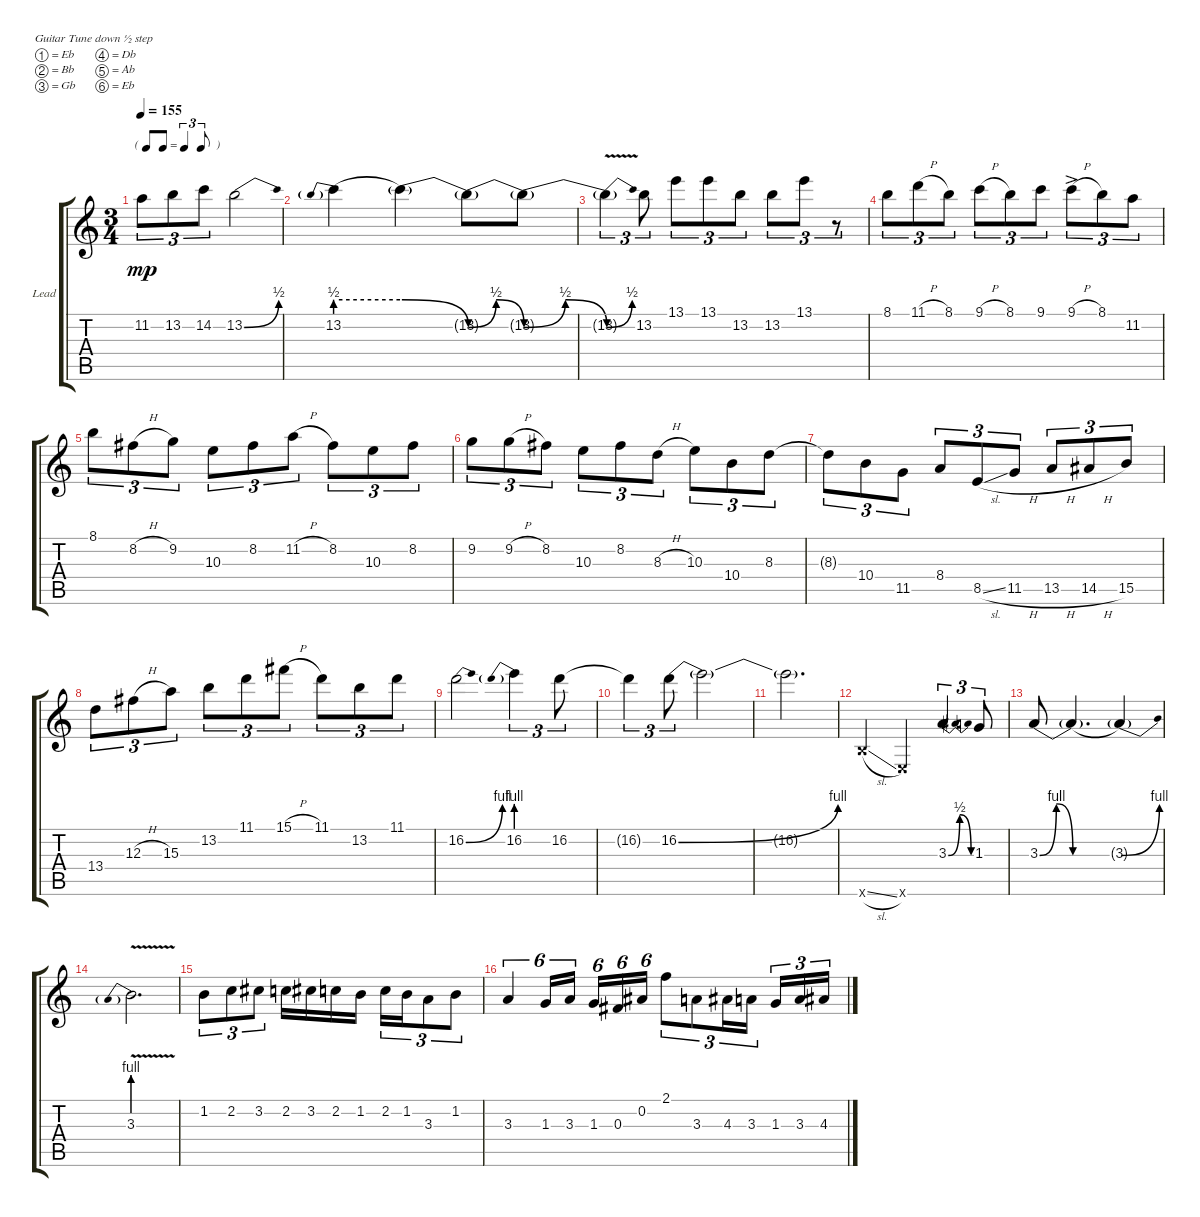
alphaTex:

\defaultSystemsLayout 4
\bracketExtendMode groupsimilarinstruments
\firstSystemTrackNameOrientation horizontal
\otherSystemsTrackNameOrientation horizontal
\track ("Lead" "Lead") {multiBarRest instrument overdrivenguitar}
\staff {score tabs}
\tuning (Eb4 Bb3 Gb3 Db3 Ab2 Eb2)
\ts (3 4)
\tf triplet8th
\tempo 155
\clef g2
\ks c
11.2.8{tu (3 2) dy mp} 13.2.8{tu (3 2)} 14.2.8{tu (3 2)} 13.2{be (bend 0 0 13.2 2)}.2 |
13.2{be (prebend 0 2 60 2)}.4 13.2{be (release 0 2 15 0) t}.4 13.2{be (bendrelease 0 0 9.6 2 20.4 2 30 0) t}.8 13.2{be (bendrelease 0 0 9.6 2 20.4 2 30 0) t}.8 |
13.2{be (bend 0 0 10.2 2) v t}.4{tu (3 2)} 13.2.8{tu (3 2)} 13.1.8{tu (3 2)} 13.1.8{tu (3 2)} 13.2.8{tu (3 2)} 13.2.8{tu (3 2)} 13.1.8{tu (3 2)} r.8{tu (3 2)} |
8.1.8{tu (3 2)} 11.1{h}.8{tu (3 2)} 8.1.8{tu (3 2)} 9.1{h}.8{tu (3 2)} 8.1.8{tu (3 2)} 9.1.8{tu (3 2)} 9.1{h ac}.8{tu (3 2)} 8.1.8{tu (3 2)} 11.2.8{tu (3 2)} |
8.1.8{tu (3 2)} 8.2{h}.8{tu (3 2)} 9.2.8{tu (3 2)} 10.3.8{tu (3 2)} 8.2.8{tu (3 2)} 11.2{h}.8{tu (3 2)} 8.2.8{tu (3 2)} 10.3.8{tu (3 2)} 8.2.8{tu (3 2)} |
9.2.8{tu (3 2)} 9.2{h}.8{tu (3 2)} 8.2.8{tu (3 2)} 10.3.8{tu (3 2)} 8.2.8{tu (3 2)} 8.3{h}.8{tu (3 2)} 10.3.8{tu (3 2)} 10.4.8{tu (3 2)} 8.3.8{tu (3 2)} |
8.3{t}.8{tu (3 2)} 10.4.8{tu (3 2)} 11.5.8{tu (3 2)} 8.4.8{tu (3 2)} 8.5{sl}.8{tu (3 2)} 11.5{h}.8{tu (3 2)} 13.5{h}.8{tu (3 2)} 14.5{h}.8{tu (3 2)} 15.5.8{tu (3 2)} |
13.4.8{tu (3 2)} 12.3{h}.8{tu (3 2)} 15.3.8{tu (3 2)} 13.2.8{tu (3 2)} 11.1.8{tu (3 2)} 15.1{h}.8{tu (3 2)} 11.1.8{tu (3 2)} 13.2.8{tu (3 2)} 11.1.8{tu (3 2)} |
16.2{be (bend 0 0 15 4)}.2 16.2{be (prebend 0 4 60 4)}.4{tu (3 2)} 16.2.8{tu (3 2)} |
16.2{t}.4{tu (3 2)} 16.2{be (bend 0 0 15 4)}.8{tu (3 2)} 16.2{t}.2 |
16.2{t}.2{d} |
8.6{sl x}.4 1.6{x}.4 3.3{be (bendrelease 0 0 7.199999999999999 2 14.399999999999999 2 25.2 0)}.4{tu (3 2)} 1.3.8{tu (3 2)} |
3.3{be (bendrelease 0 0 8.4 4 20.4 4 30 0)}.8 3.3{be (hold 0 0 60 0) t}.4{d} 3.3{be (bend 0 0 37.199999999999996 4) t}.4 |
3.3{be (prebend 0 4 60 4) v}.2{d} |
1.2.8{tu (3 2)} 2.2.8{tu (3 2)} 3.2.8{tu (3 2)} 2.2.16 3.2.16 2.2.16 1.2.16 2.2.16{tu (3 2)} 1.2.16{tu (3 2)} 3.3.8{tu (3 2)} 1.2.8{tu (3 2)} |
3.3.4{tu (6 4)} 1.3.16{tu (6 4)} 3.3.16{tu (6 4)} 1.3.16{tu (6 4)} 0.3.16{tu (6 4)} 0.2.16{tu (6 4)} 2.1.8{tu (3 2)} 3.3.8{tu (3 2)} 4.3.16{tu (3 2)} 3.3.16{tu (3 2)} 1.3.16{tu (3 2)} 3.3.16{tu (3 2)} 4.3.16{tu (3 2)}
